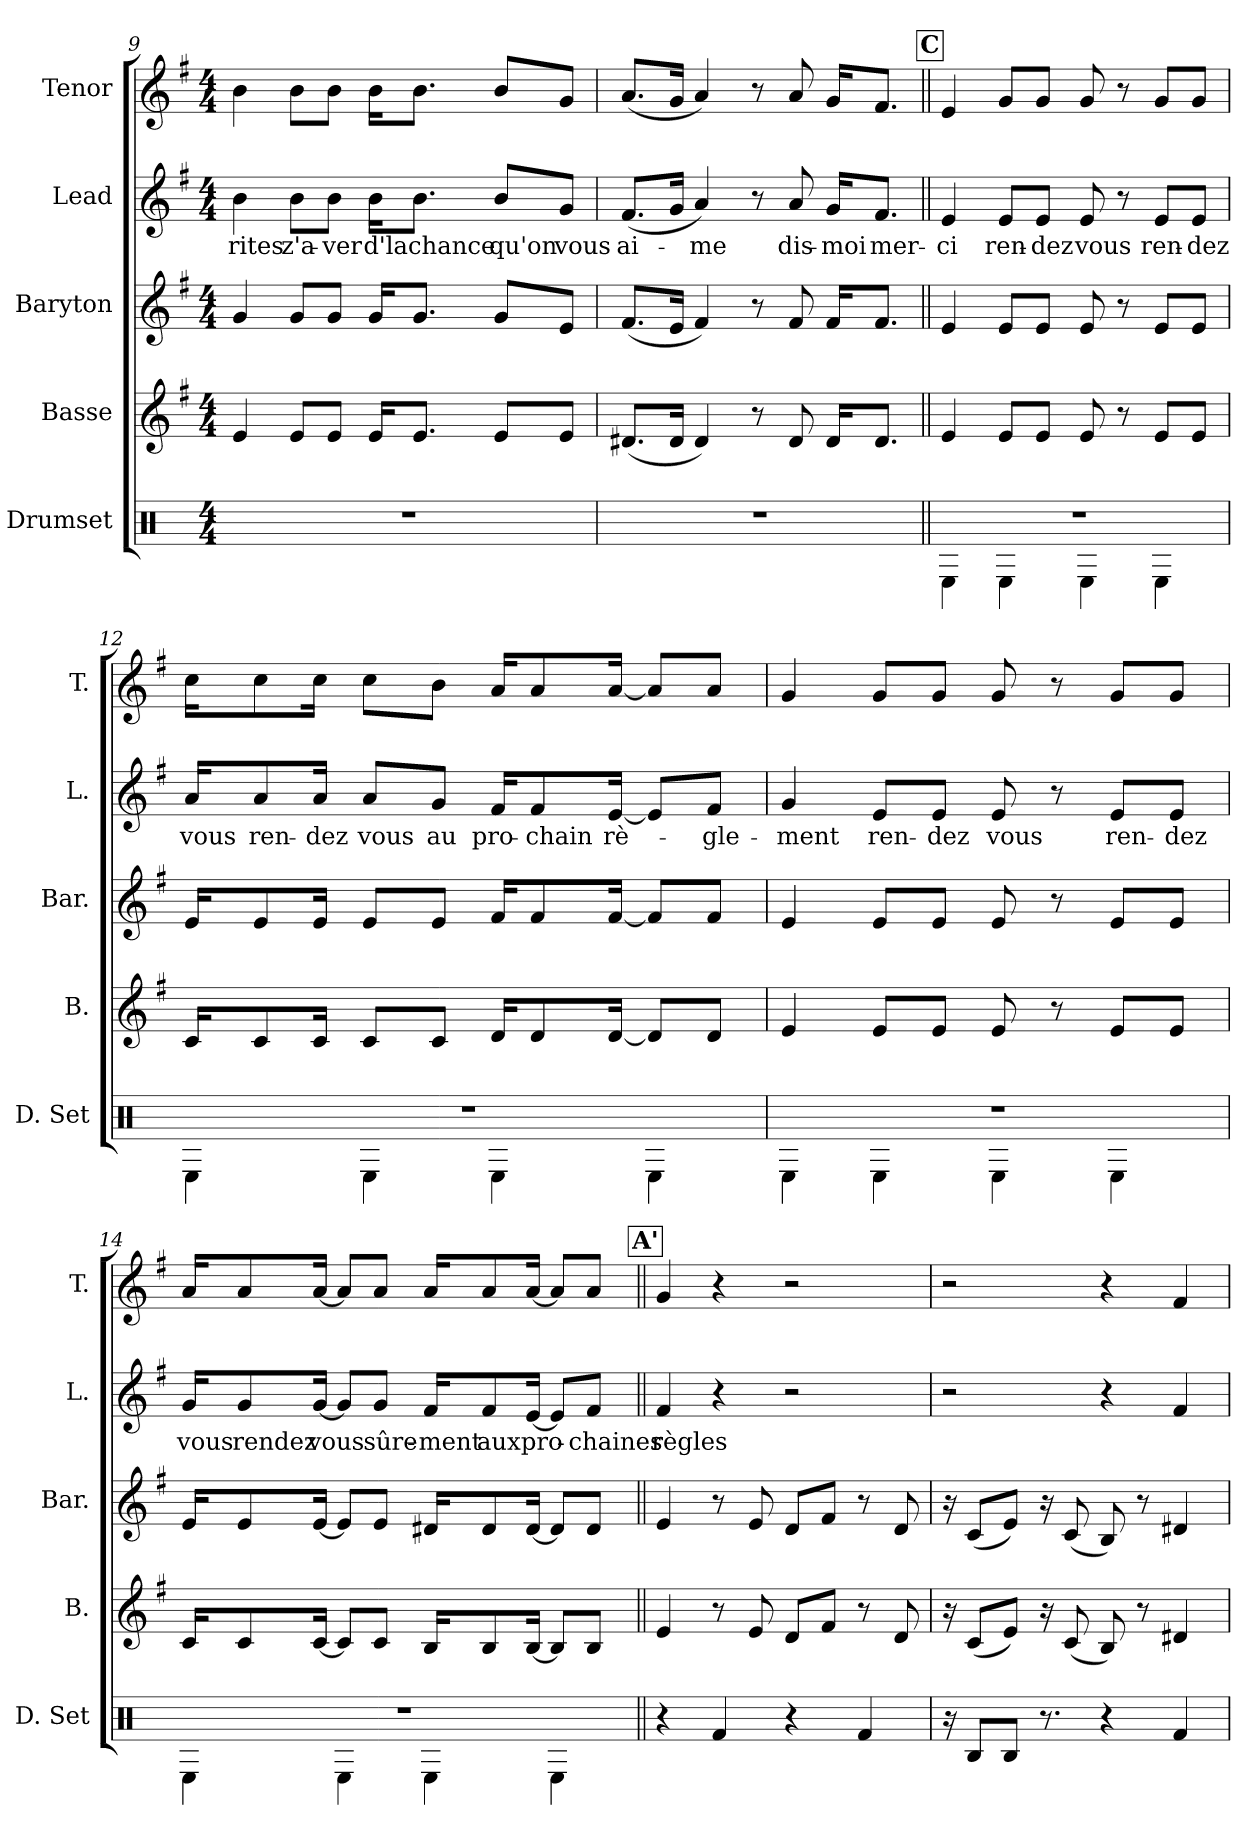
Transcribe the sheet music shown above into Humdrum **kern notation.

**kern	**kern	**kern	**kern	**text	**kern
*part5	*part4	*part3	*part2	*part2	*part1
*staff5	*staff4	*staff3	*staff2	*staff2	*staff1
*I"Drumset	*I"Basse	*I"Baryton	*I"Lead	*	*I"Tenor
*I'D. Set	*I'B.	*I'Bar.	*I'L.	*	*I'T.
!!LO:PB:g=z
*clefX	*clefG2	*clefG2	*clefG2	*	*clefG2
*k[]	*k[f#]	*k[f#]	*k[f#]	*	*k[f#]
*M4/4	*M4/4	*M4/4	*M4/4	*	*M4/4
=9	=9	=9	=9	=9	=9
!	!	!	!	!LO:LY:b	!
1r	4e/	4g/	4b\	-rites	4b\
!	!	!	!	!LO:LY:b	!
.	8e/L	8g/L	8b\L	z'a-	8b\L
!	!	!	!	!LO:LY:b	!
.	8e/J	8g/J	8b\J	-ver	8b\J
!	!	!	!	!LO:LY:b	!
.	16e/KL	16g/KL	16b\KL	d'la	16b\KL
!	!	!	!	!LO:LY:b	!
.	8.e/J	8.g/J	8.b\J	chance	8.b\J
!	!	!	!	!LO:LY:b	!
.	8e/L	8g/L	8b/L	qu'on	8b/L
!	!	!	!	!LO:LY:b	!
.	8e/J	8e/J	8g/J	vous	8g/J
=10	=10	=10	=10	=10	=10
!	!	!	!	!LO:LY:b	!
1r	(<8.d#X/L	(<8.f#/L	(<8.f#/L	ai-	(<8.a/L
.	16d#/Jk	16e/Jk	16g/Jk	.	16g/Jk
!	!	!	!	!LO:LY:b	!
.	4d#/)	4f#/)	4a/)	-me	4a/)
.	8r	8r	8r	.	8r
!	!	!	!	!LO:LY:b	!
.	8d#/	8f#/	8a/	dis-	8a/
!	!	!	!	!LO:LY:b	!
.	16d#/KL	16f#/KL	16g/KL	-moi	16g/KL
!	!	!	!	!LO:LY:b	!
.	8.d#/J	8.f#/J	8.f#/J	mer-	8.f#/J
!!LO:REH:place=s1:a:B:fs=14:t=C
=11||	=11||	=11||	=11||	=11||	=11||
*^	*	*	*	*	*
!	!	!	!	!	!LO:LY:b	!
1r	4RE\	4e/	4e/	4e/	-ci	4e/
!	!	!	!	!	!LO:LY:b	!
.	4RE\	8e/L	8e/L	8e/L	ren-	8g/L
!	!	!	!	!	!LO:LY:b	!
.	.	8e/J	8e/J	8e/J	-dez	8g/J
!	!	!	!	!	!LO:LY:b	!
.	4RE\	8e/	8e/	8e/	vous	8g/
.	.	8r	8r	8r	.	8r
!	!	!	!	!	!LO:LY:b	!
.	4RE\	8e/L	8e/L	8e/L	ren-	8g/L
!	!	!	!	!	!LO:LY:b	!
.	.	8e/J	8e/J	8e/J	-dez	8g/J
!!LO:LB:g=z
=12	=12	=12	=12	=12	=12	=12
!	!	!	!	!	!LO:LY:b	!
1r	4RE\	16c/KL	16e/KL	16a/KL	vous	16cc\KL
!	!	!	!	!	!LO:LY:b	!
.	.	8c/	8e/	8a/	ren-	8cc\
!	!	!	!	!	!LO:LY:b	!
.	.	16c/Jk	16e/Jk	16a/Jk	-dez	16cc\Jk
!	!	!	!	!	!LO:LY:b	!
.	4RE\	8c/L	8e/L	8a/L	vous	8cc\L
!	!	!	!	!	!LO:LY:b	!
.	.	8c/J	8e/J	8g/J	au	8b\J
!	!	!	!	!	!LO:LY:b	!
.	4RE\	16d/KL	16f#/KL	16f#/KL	pro-	16a/KL
!	!	!	!	!	!LO:LY:b	!
.	.	8d/	8f#/	8f#/	-chain	8a/
!	!	!	!	!	!LO:LY:b	!
.	.	[16d/Jk	[16f#/Jk	[16e/Jk	rè-	[16a/Jk
.	4RE\	8d/L]	8f#/L]	8e/L]	.	8a/L]
!	!	!	!	!	!LO:LY:b	!
.	.	8d/J	8f#/J	8f#/J	-gle-	8a/J
=13	=13	=13	=13	=13	=13	=13
!	!	!	!	!	!LO:LY:b	!
1r	4RE\	4e/	4e/	4g/	-ment	4g/
!	!	!	!	!	!LO:LY:b	!
.	4RE\	8e/L	8e/L	8e/L	ren-	8g/L
!	!	!	!	!	!LO:LY:b	!
.	.	8e/J	8e/J	8e/J	-dez	8g/J
!	!	!	!	!	!LO:LY:b	!
.	4RE\	8e/	8e/	8e/	vous	8g/
.	.	8r	8r	8r	.	8r
!	!	!	!	!	!LO:LY:b	!
.	4RE\	8e/L	8e/L	8e/L	ren-	8g/L
!	!	!	!	!	!LO:LY:b	!
.	.	8e/J	8e/J	8e/J	-dez	8g/J
!!LO:LB:g=z
=14	=14	=14	=14	=14	=14	=14
!	!	!	!	!	!LO:LY:b	!
1r	4RE\	16c/KL	16e/KL	16g/KL	vous	16a/KL
!	!	!	!	!	!LO:LY:b	!
.	.	8c/	8e/	8g/	rendez	8a/
!	!	!	!	!	!LO:LY:b	!
.	.	[16c/Jk	[16e/Jk	[16g/Jk	vous	[16a/Jk
.	4RE\	8c/L]	8e/L]	8g/L]	.	8a/L]
!	!	!	!	!	!LO:LY:b	!
.	.	8c/J	8e/J	8g/J	sûre-	8a/J
!	!	!	!	!	!LO:LY:b	!
.	4RE\	16B/KL	16d#X/KL	16f#/KL	-ment	16a/KL
!	!	!	!	!	!LO:LY:b	!
.	.	8B/	8d#/	8f#/	aux	8a/
!	!	!	!	!	!LO:LY:b	!
.	.	[16B/Jk	[16d#/Jk	[16e/Jk	pro-	[16a/Jk
.	4RE\	8B/L]	8d#/L]	8e/L]	.	8a/L]
!	!	!	!	!	!LO:LY:b	!
.	.	8B/J	8d#/J	8f#/J	-chaines	8a/J
*v	*v	*	*	*	*	*
!!LO:PB:g=z
!!LO:REH:place=s1:a:B:fs=14:t=A'
=15||	=15||	=15||	=15||	=15||	=15||
!	!	!	!	!LO:LY:b	!
4r	4e/	4e/	4f#/	règles	4g/
4Rf/	8r	8r	4r	.	4r
.	8e/	8e/	.	.	.
4r	8d/L	8d/L	2r	.	2r
.	8f#/J	8f#/J	.	.	.
4Rf/	8r	8r	.	.	.
.	8d/	8d/	.	.	.
=16	=16	=16	=16	=16	=16
16r	16r	16r	2r	.	2r
8RB/L	(<8c/L	(<8c/L	.	.	.
8RB/J	8e/J)	8e/J)	.	.	.
8.r	16r	16r	.	.	.
.	(<8c/	(<8c/	.	.	.
4r	8B/)	8B/)	4r	.	4r
.	8r	8r	.	.	.
4Rf/	4d#X/	4d#X/	4f#/	.	4f#/
=	=	=	=	=	=
*-	*-	*-	*-	*-	*-
